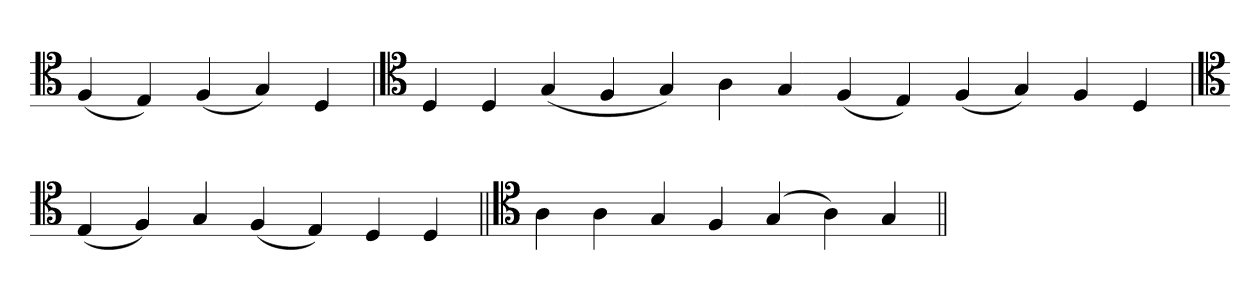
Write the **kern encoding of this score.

**kern
*part1
*staff1
*clefC4
=
(4F
4E)
(4F
4G)
4D
='
*clefC4
4D
4D
(4G
4F
4G)
4A
4G
(4F
4E)
(4F
4G)
4F
4D
=`
*clefC4
(4E
4F)
4G
(4F
4E)
4D
4D
=||
*clefC4
4A
4A
4G
4F
(4G
4A)
4G
=||
*-
